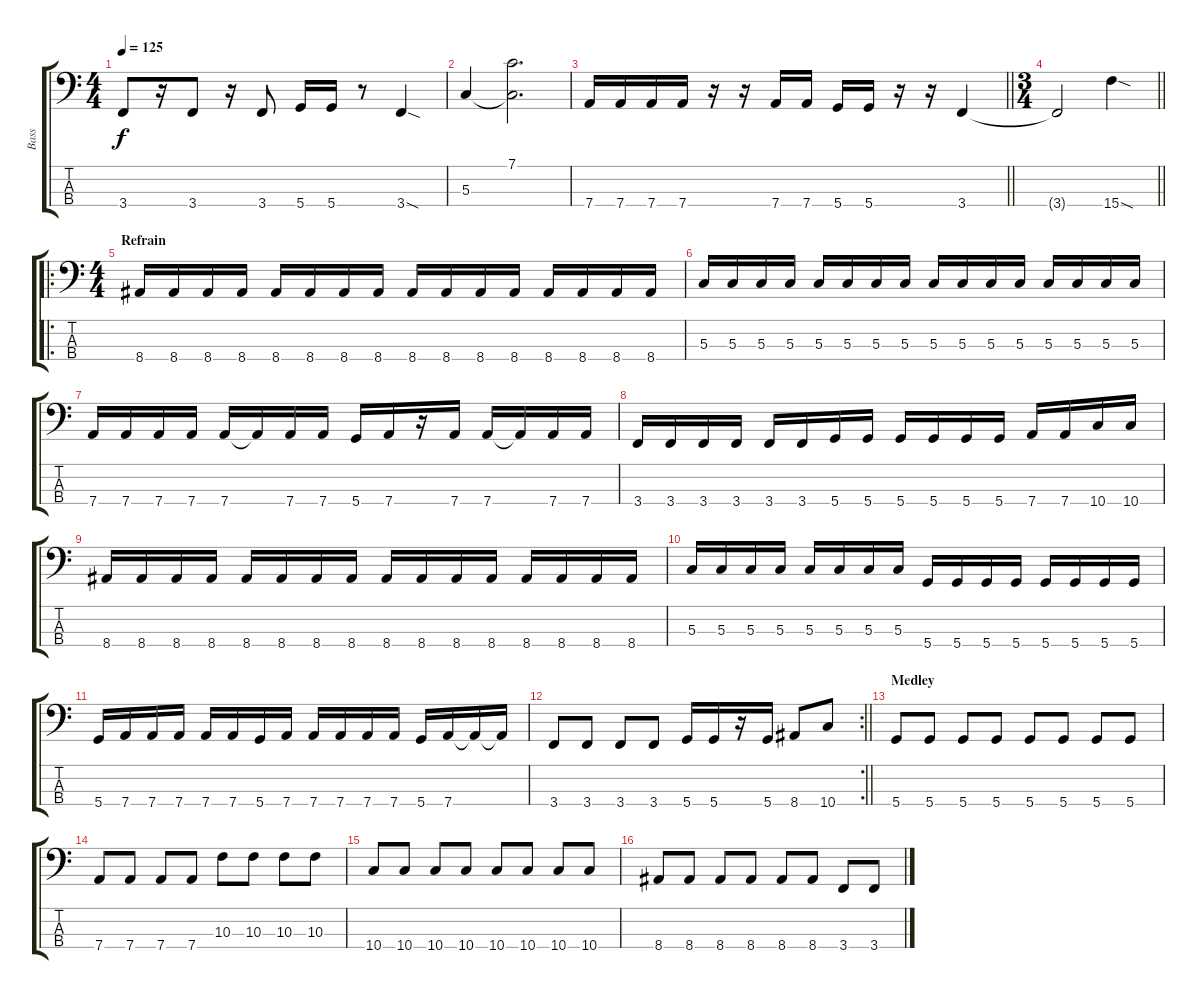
\track ("Bass" "Bass") {instrument electricbasspick}
\staff {score tabs}
\tuning (F2 C2 G1 D1) {hide}
\ts (4 4)
\tempo 125
\clef f4
\ks c
3.4.8{dy f} r.16 3.4.8 r.16 3.4.8 5.4.16 5.4.16 r.8 3.4{sod}.4 |
5.3.4 (7.1 5.3{t}).2{d} |
\barLineRight lightlight
7.4.16 7.4.16 7.4.16 7.4.16 r.16 r.16 7.4.16 7.4.16 5.4.16 5.4.16 r.16 r.16 3.4.4 |
\ts (3 4)
\barLineRight lightlight
3.4{t}.2 15.4{sod}.4 |
\ro
\ts (4 4)
\section ("" "Refrain")
8.4.16 8.4.16 8.4.16 8.4.16 8.4.16 8.4.16 8.4.16 8.4.16 8.4.16 8.4.16 8.4.16 8.4.16 8.4.16 8.4.16 8.4.16 8.4.16 |
5.3.16 5.3.16 5.3.16 5.3.16 5.3.16 5.3.16 5.3.16 5.3.16 5.3.16 5.3.16 5.3.16 5.3.16 5.3.16 5.3.16 5.3.16 5.3.16 |
7.4.16 7.4.16 7.4.16 7.4.16 7.4.16 7.4{t}.16 7.4.16 7.4.16 5.4.16 7.4.16 r.16 7.4.16 7.4.16 7.4{t}.16 7.4.16 7.4.16 |
3.4.16 3.4.16 3.4.16 3.4.16 3.4.16 3.4.16 5.4.16 5.4.16 5.4.16 5.4.16 5.4.16 5.4.16 7.4.16 7.4.16 10.4.16 10.4.16 |
8.4.16 8.4.16 8.4.16 8.4.16 8.4.16 8.4.16 8.4.16 8.4.16 8.4.16 8.4.16 8.4.16 8.4.16 8.4.16 8.4.16 8.4.16 8.4.16 |
5.3.16 5.3.16 5.3.16 5.3.16 5.3.16 5.3.16 5.3.16 5.3.16 5.4.16 5.4.16 5.4.16 5.4.16 5.4.16 5.4.16 5.4.16 5.4.16 |
5.4.16 7.4.16 7.4.16 7.4.16 7.4.16 7.4.16 5.4.16 7.4.16 7.4.16 7.4.16 7.4.16 7.4.16 5.4.16 7.4.16 7.4{t}.16 7.4{t}.16 |
\rc 2
\barLineRight lightlight
3.4.8 3.4.8 3.4.8 3.4.8 5.4.16 5.4.16 r.16 5.4.16 8.4.8 10.4.8 |
\section ("" "Medley")
5.4.8 5.4.8 5.4.8 5.4.8 5.4.8 5.4.8 5.4.8 5.4.8 |
7.4.8 7.4.8 7.4.8 7.4.8 10.3.8 10.3.8 10.3.8 10.3.8 |
10.4.8 10.4.8 10.4.8 10.4.8 10.4.8 10.4.8 10.4.8 10.4.8 |
8.4.8 8.4.8 8.4.8 8.4.8 8.4.8 8.4.8 3.4.8 3.4.8
